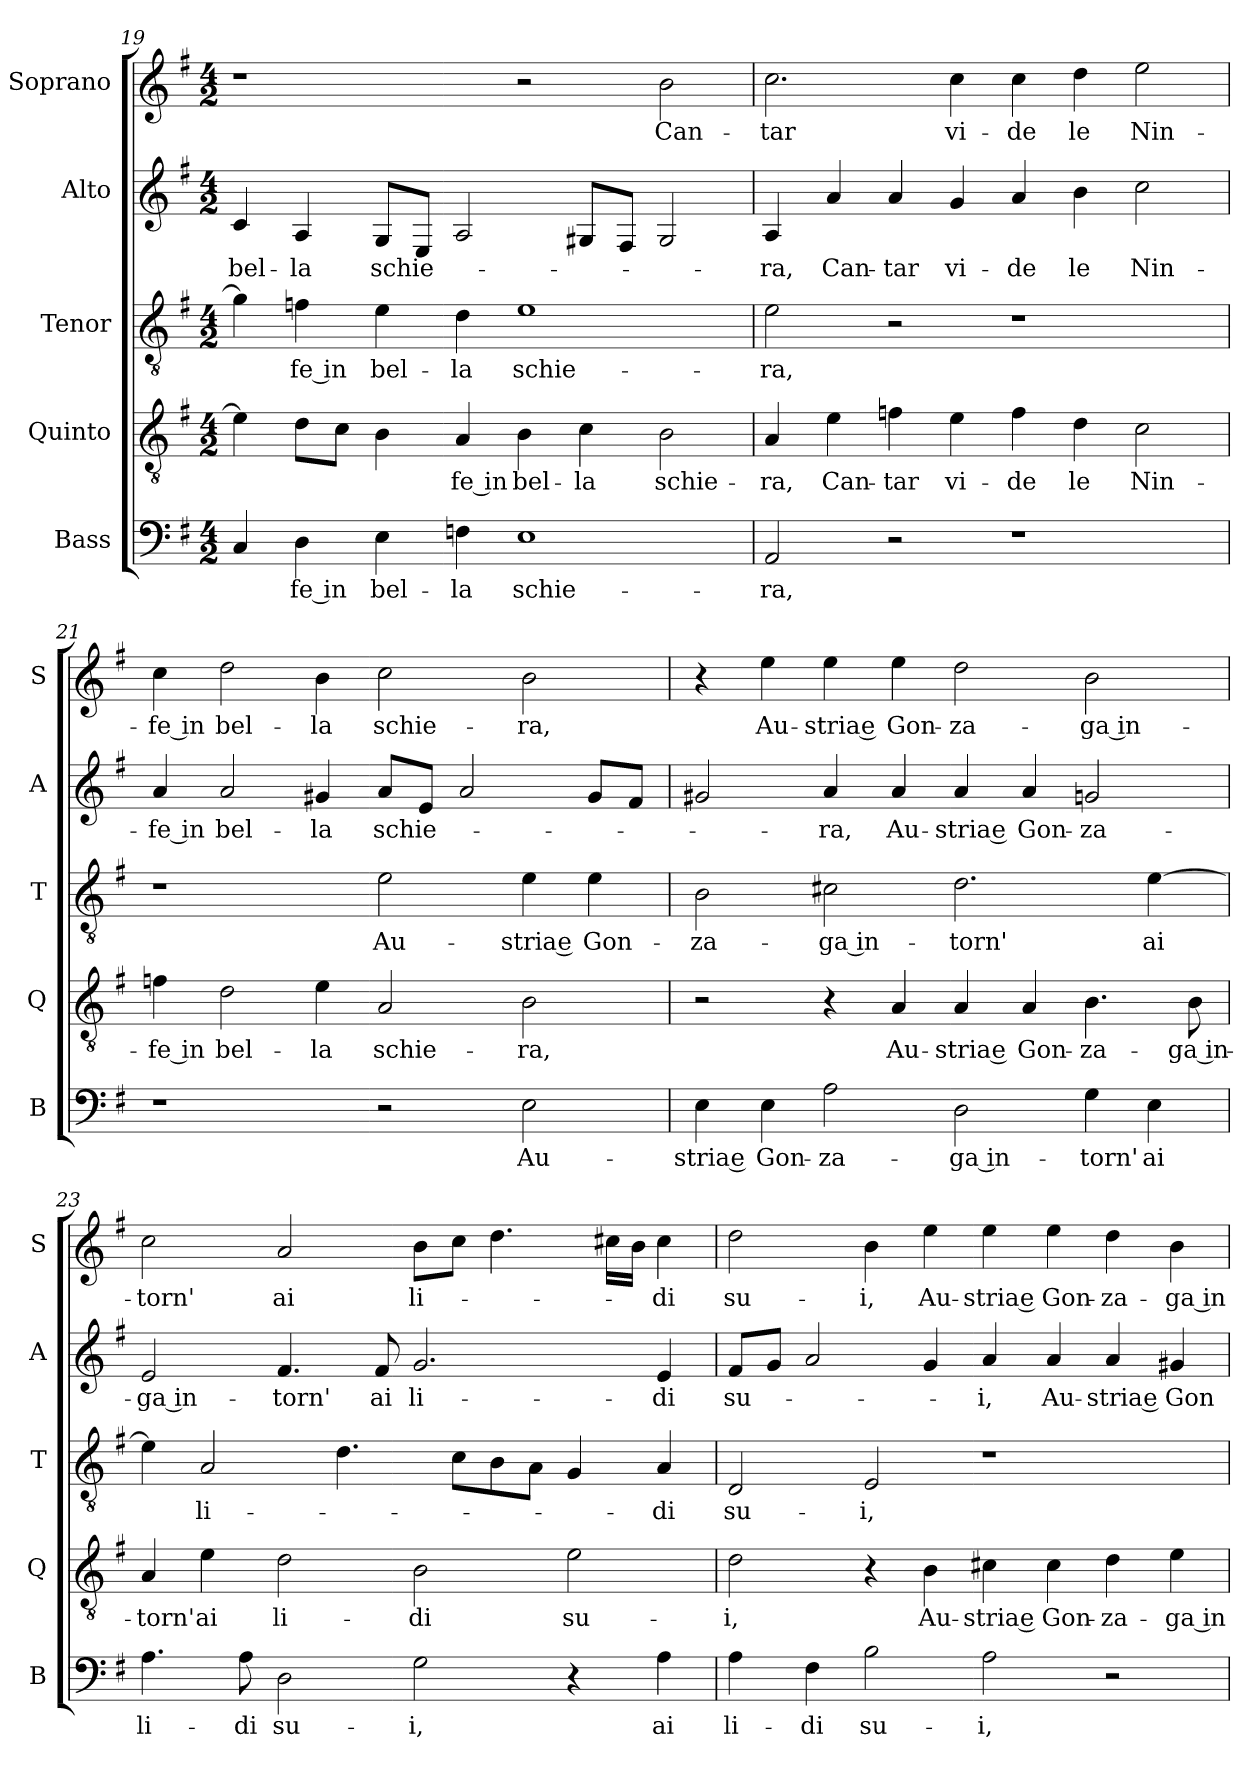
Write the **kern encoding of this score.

**kern	**text	**kern	**text	**kern	**text	**kern	**text	**kern	**text
*part5	*part5	*part4	*part4	*part3	*part3	*part2	*part2	*part1	*part1
*staff5	*staff5	*staff4	*staff4	*staff3	*staff3	*staff2	*staff2	*staff1	*staff1
*I"Bass	*	*I"Quinto	*	*I"Tenor	*	*I"Alto	*	*I"Soprano	*
*I'B	*	*I'Q	*	*I'T	*	*I'A	*	*I'S	*
*clefF4	*	*clefGv2	*	*clefGv2	*	*clefG2	*	*clefG2	*
*k[f#]	*	*k[f#]	*	*k[f#]	*	*k[f#]	*	*k[f#]	*
*G:	*	*G:	*	*G:	*	*G:	*	*G:	*
*M4/2	*	*M4/2	*	*M4/2	*	*M4/2	*	*M4/2	*
=19	=19	=19	=19	=19	=19	=19	=19	=19	=19
!	!	!	!	!	!	!	!LO:LY:b	!	!
4C/	.	4e\]	.	4g\]	.	4c/	bel-	1r	.
!	!LO:LY:b	!	!	!	!LO:LY:b	!	!LO:LY:b	!	!
4D\	-fe in	8d\L	.	4fn\	-fe in	4A/	-la	.	.
.	.	8c\J	.	.	.	.	.	.	.
!	!LO:LY:b	!	!	!	!LO:LY:b	!	!LO:LY:b	!	!
4E\	bel-	4B\	.	4e\	bel-	8G/L	schie-	.	.
.	.	.	.	.	.	8E/J	.	.	.
!	!LO:LY:b	!	!LO:LY:b	!	!LO:LY:b	!	!	!	!
4Fn\	-la	4A/	-fe in	4d\	-la	2A/	.	.	.
!	!LO:LY:b	!	!LO:LY:b	!	!LO:LY:b	!	!	!	!
1E	schie-	4B\	bel-	1e	schie-	.	.	2r	.
!	!	!	!LO:LY:b	!	!	!	!	!	!
.	.	4c\	-la	.	.	8G#X/L	.	.	.
.	.	.	.	.	.	8F#/J	.	.	.
!	!	!	!LO:LY:b	!	!	!	!	!	!LO:LY:b
.	.	2B\	schie-	.	.	2G#/	.	2b\	Can-
!!LO:LB:g=z
=20	=20	=20	=20	=20	=20	=20	=20	=20	=20
!	!LO:LY:b	!	!LO:LY:b	!	!LO:LY:b	!	!LO:LY:b	!	!LO:LY:b
2AA/	-ra,	4A/	-ra,	2e\	-ra,	4A/	-ra,	2.cc\	-tar
!	!	!	!LO:LY:b	!	!	!	!LO:LY:b	!	!
.	.	4e\	Can-	.	.	4a/	Can-	.	.
!	!	!	!LO:LY:b	!	!	!	!LO:LY:b	!	!
2r	.	4fn\	-tar	2r	.	4a/	-tar	.	.
!	!	!	!LO:LY:b	!	!	!	!LO:LY:b	!	!LO:LY:b
.	.	4e\	vi-	.	.	4g/	vi-	4cc\	vi-
!	!	!	!LO:LY:b	!	!	!	!LO:LY:b	!	!LO:LY:b
1r	.	4f\	-de	1r	.	4a/	-de	4cc\	-de
!	!	!	!LO:LY:b	!	!	!	!LO:LY:b	!	!LO:LY:b
.	.	4d\	le	.	.	4b\	le	4dd\	le
!	!	!	!LO:LY:b	!	!	!	!LO:LY:b	!	!LO:LY:b
.	.	2c\	Nin-	.	.	2cc\	Nin-	2ee\	Nin-
=21	=21	=21	=21	=21	=21	=21	=21	=21	=21
!	!	!	!LO:LY:b	!	!	!	!LO:LY:b	!	!LO:LY:b
1r	.	4fn\	-fe in	1r	.	4a/	-fe in	4cc\	-fe in
!	!	!	!LO:LY:b	!	!	!	!LO:LY:b	!	!LO:LY:b
.	.	2d\	bel-	.	.	2a/	bel-	2dd\	bel-
!	!	!	!LO:LY:b	!	!	!	!LO:LY:b	!	!LO:LY:b
.	.	4e\	-la	.	.	4g#X/	-la	4b\	-la
!	!	!	!LO:LY:b	!	!LO:LY:b	!	!LO:LY:b	!	!LO:LY:b
2r	.	2A/	schie-	2e\	Au-	8a/L	schie-	2cc\	schie-
.	.	.	.	.	.	8e/J	.	.	.
.	.	.	.	.	.	2a/	.	.	.
!	!LO:LY:b	!	!LO:LY:b	!	!LO:LY:b	!	!	!	!LO:LY:b
2E\	Au-	2B\	-ra,	4e\	-stria e	.	.	2b\	-ra,
!	!	!	!	!	!LO:LY:b	!	!	!	!
.	.	.	.	4e\	Gon-	8g#/L	.	.	.
.	.	.	.	.	.	8f#/J	.	.	.
=22	=22	=22	=22	=22	=22	=22	=22	=22	=22
!	!LO:LY:b	!	!	!	!LO:LY:b	!	!	!	!
4E\	-stria e	2r	.	2B\	-za-	2g#X/	.	4r	.
!	!LO:LY:b	!	!	!	!	!	!	!	!LO:LY:b
4E\	Gon-	.	.	.	.	.	.	4ee\	Au-
!	!LO:LY:b	!	!	!	!LO:LY:b	!	!LO:LY:b	!	!LO:LY:b
2A\	-za-	4r	.	2c#X\	-ga in-	4a/	-ra,	4ee\	-stria e
!	!	!	!LO:LY:b	!	!	!	!LO:LY:b	!	!LO:LY:b
.	.	4A/	Au-	.	.	4a/	Au-	4ee\	Gon-
!	!LO:LY:b	!	!LO:LY:b	!	!LO:LY:b	!	!LO:LY:b	!	!LO:LY:b
2D\	-ga in-	4A/	-stria e	2.d\	-torn'	4a/	-stria e	2dd\	-za-
!	!	!	!LO:LY:b	!	!	!	!LO:LY:b	!	!
.	.	4A/	Gon-	.	.	4a/	Gon-	.	.
!	!LO:LY:b	!	!LO:LY:b	!	!	!	!LO:LY:b	!	!LO:LY:b
4G\	-torn'	4.B\	-za-	.	.	2gn/	-za-	2b\	-ga in-
!	!LO:LY:b	!	!	!	!LO:LY:b	!	!	!	!
4E\	ai	.	.	[4e\	ai	.	.	.	.
!	!	!	!LO:LY:b	!	!	!	!	!	!
.	.	8B\	-ga in-	.	.	.	.	.	.
!!LO:LB:g=z
=23	=23	=23	=23	=23	=23	=23	=23	=23	=23
!	!LO:LY:b	!	!LO:LY:b	!	!	!	!LO:LY:b	!	!LO:LY:b
4.A\	li-	4A/	-torn'	4e\]	.	2e/	-ga in-	2cc\	-torn'
!	!	!	!LO:LY:b	!	!LO:LY:b	!	!	!	!
.	.	4e\	ai	2A/	li-	.	.	.	.
!	!LO:LY:b	!	!	!	!	!	!	!	!
8A\	-di	.	.	.	.	.	.	.	.
!	!LO:LY:b	!	!LO:LY:b	!	!	!	!LO:LY:b	!	!LO:LY:b
2D\	su-	2d\	li-	.	.	4.f#/	-torn'	2a/	ai
.	.	.	.	4.d\	.	.	.	.	.
!	!	!	!	!	!	!	!LO:LY:b	!	!
.	.	.	.	.	.	8f#/	ai	.	.
!	!LO:LY:b	!	!LO:LY:b	!	!	!	!LO:LY:b	!	!LO:LY:b
2G\	-i,	2B\	-di	.	.	2.g/	li-	8b\L	li-
.	.	.	.	8c\L	.	.	.	8cc\J	.
.	.	.	.	8B\	.	.	.	4.dd\	.
.	.	.	.	8A\J	.	.	.	.	.
!	!	!	!LO:LY:b	!	!	!	!	!	!
4r	.	2e\	su-	4G/	.	.	.	.	.
.	.	.	.	.	.	.	.	16cc#X\LL	.
.	.	.	.	.	.	.	.	16b\JJ	.
!	!LO:LY:b	!	!	!	!LO:LY:b	!	!LO:LY:b	!	!LO:LY:b
4A\	ai	.	.	4A/	-di	4e/	-di	4cc#\	-di
=24	=24	=24	=24	=24	=24	=24	=24	=24	=24
!	!LO:LY:b	!	!LO:LY:b	!	!LO:LY:b	!	!LO:LY:b	!	!LO:LY:b
4A\	li-	2d\	-i,	2D/	su-	8f#/L	su-	2dd\	su-
.	.	.	.	.	.	8g/J	.	.	.
!	!LO:LY:b	!	!	!	!	!	!	!	!
4F#\	-di	.	.	.	.	2a/	.	.	.
!	!LO:LY:b	!	!	!	!LO:LY:b	!	!	!	!LO:LY:b
2B\	su-	4r	.	2E/	-i,	.	.	4b\	-i,
!	!	!	!LO:LY:b	!	!	!	!	!	!LO:LY:b
.	.	4B\	Au-	.	.	4g/	.	4ee\	Au-
!	!LO:LY:b	!	!LO:LY:b	!	!	!	!LO:LY:b	!	!LO:LY:b
2A\	-i,	4c#X\	-stria e	1r	.	4a/	-i,	4ee\	-stria e
!	!	!	!LO:LY:b	!	!	!	!LO:LY:b	!	!LO:LY:b
.	.	4c#\	Gon-	.	.	4a/	Au-	4ee\	Gon-
!	!	!	!LO:LY:b	!	!	!	!LO:LY:b	!	!LO:LY:b
2r	.	4d\	-za-	.	.	4a/	-stria e	4dd\	-za-
!	!	!	!LO:LY:b	!	!	!	!LO:LY:b	!	!LO:LY:b
.	.	4e\	-ga in-	.	.	4g#X/	Gon-	4b\	-ga in-
=	=	=	=	=	=	=	=	=	=
*-	*-	*-	*-	*-	*-	*-	*-	*-	*-
